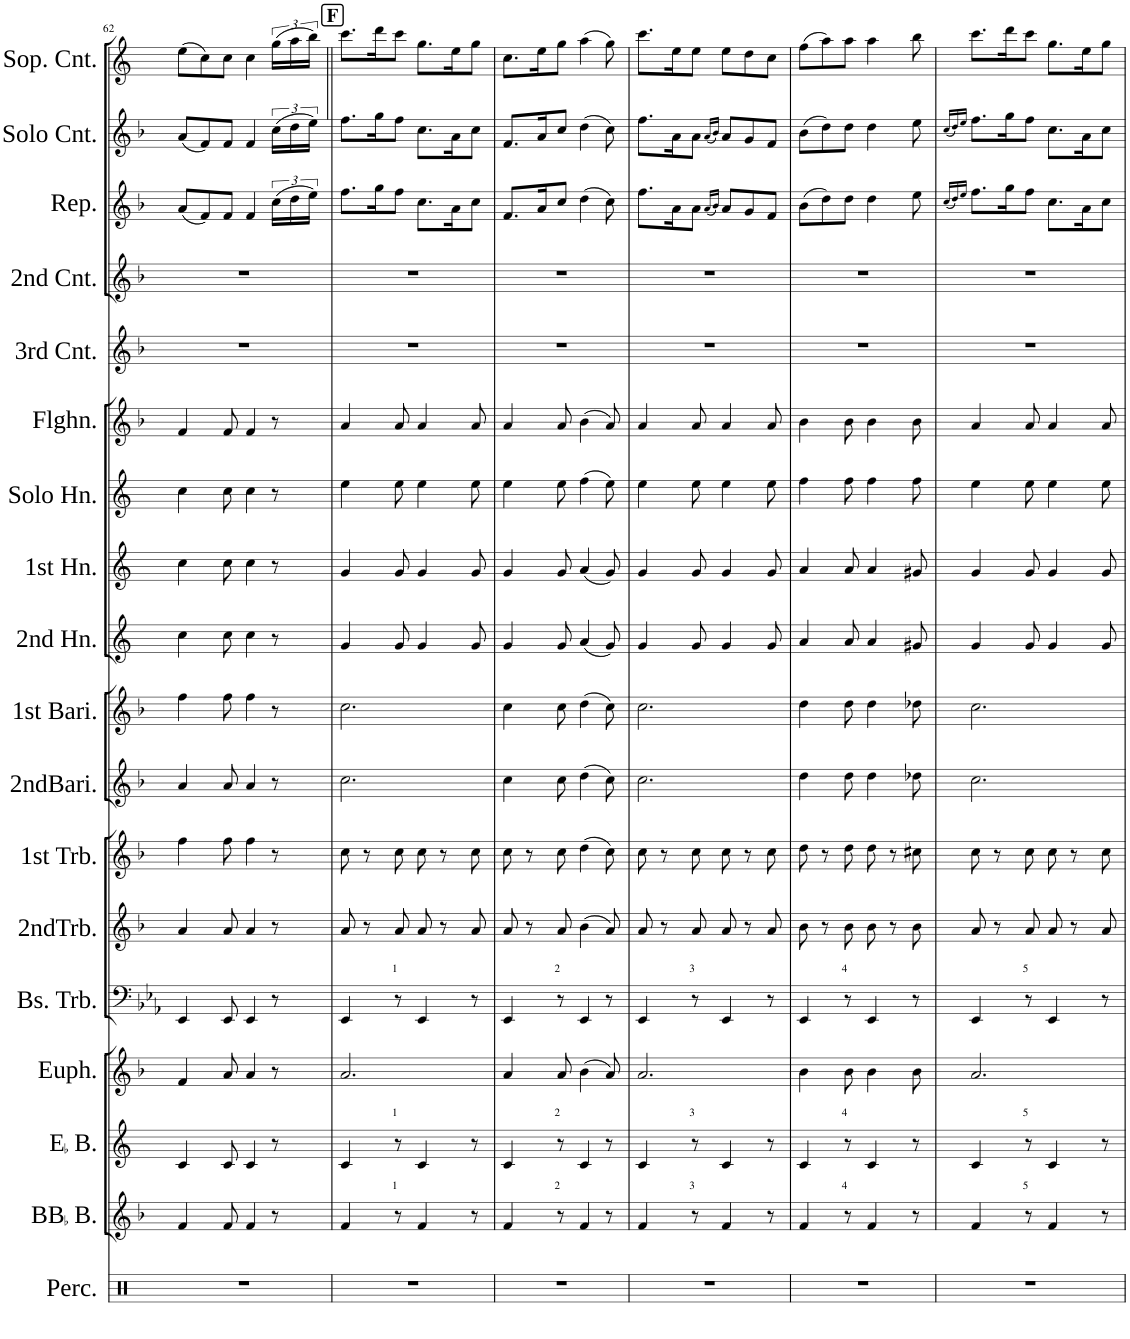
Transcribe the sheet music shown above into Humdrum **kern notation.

**kern	**kern	**kern	**kern	**kern	**kern	**kern	**kern	**kern	**kern	**kern	**kern	**kern	**kern	**kern	**kern	**kern	**kern
*part18	*part17	*part16	*part15	*part14	*part13	*part12	*part11	*part10	*part9	*part8	*part7	*part6	*part5	*part4	*part3	*part2	*part1
*staff18	*staff17	*staff16	*staff15	*staff14	*staff13	*staff12	*staff11	*staff10	*staff9	*staff8	*staff7	*staff6	*staff5	*staff4	*staff3	*staff2	*staff1
*I"Percussion	*I"BBaccidentalFlat Bass	*I"EaccidentalFlat Bass	*I"Euphonium	*I"Bass Trombone	*I"2nd Trombone	*I"1st Trombone	*I"2nd Baritone	*I"1st Baritone	*I"2nd Horn	*I"1st Horn	*I"Solo Horn	*I"Flugel Horn	*I"3rd Cornet	*I"2nd Cornet	*I"Repiano	*I"Solo Cornet	*I"Soprano Cornet
*I'Perc.	*I'BBaccidentalFlat B.	*I'EaccidentalFlat B.	*I'Euph.	*I'Bs. Trb.	*I'2ndTrb.	*I'1st Trb.	*I'2ndBari.	*I'1st Bari.	*I'2nd Hn.	*I'1st Hn.	*I'Solo Hn.	*I'Flghn.	*I'3rd Cnt.	*I'2nd Cnt.	*I'Rep.	*I'Solo Cnt.	*I'Sop. Cnt.
!!LO:PB:g=z
*clefX	*clefG2	*clefG2	*clefG2	*clefF4	*clefG2	*clefG2	*clefG2	*clefG2	*clefG2	*clefG2	*clefG2	*clefG2	*clefG2	*clefG2	*clefG2	*clefG2	*clefG2
*	*Trd15c26	*Trd12c21	*Trd8c14	*	*Trd8c14	*Trd8c14	*Trd8c14	*Trd8c14	*Trd5c9	*Trd5c9	*Trd5c9	*Trd1c2	*Trd1c2	*Trd1c2	*Trd1c2	*Trd1c2	*Trd-2c-3
*k[]	*k[b-]	*k[]	*k[b-]	*k[b-e-a-]	*k[b-]	*k[b-]	*k[b-]	*k[b-]	*k[]	*k[]	*k[]	*k[b-]	*k[b-]	*k[b-]	*k[b-]	*k[b-]	*k[]
*M6/8	*M6/8	*M6/8	*M6/8	*M6/8	*M6/8	*M6/8	*M6/8	*M6/8	*M6/8	*M6/8	*M6/8	*M6/8	*M6/8	*M6/8	*M6/8	*M6/8	*M6/8
=62	=62	=62	=62	=62	=62	=62	=62	=62	=62	=62	=62	=62	=62	=62	=62	=62	=62
2.r	4f/	4c/	4f/	4EE-/	4a/	4ff\	4a/	4ff\	4cc\	4cc\	4cc\	4f/	2.r	2.r	(8a/L	(8a/L	(8ee\L
.	.	.	.	.	.	.	.	.	.	.	.	.	.	.	8f/)	8f/)	8cc\)
.	8f/	8c/	8a/	8EE-/	8a/	8ff\	8a/	8ff\	8cc\	8cc\	8cc\	8f/	.	.	8f/J	8f/J	8cc\J
.	4f/	4c/	4a/	4EE-/	4a/	4ff\	4a/	4ff\	4cc\	4cc\	4cc\	4f/	.	.	4f/	4f/	4cc\
.	8r	8r	8r	8r	8r	8r	8r	8r	8r	8r	8r	8r	.	.	(24cc\LL	(24cc\LL	(24gg\LL
.	.	.	.	.	.	.	.	.	.	.	.	.	.	.	24dd\	24dd\	24aa\
.	.	.	.	.	.	.	.	.	.	.	.	.	.	.	24ee\JJ)	24ee\JJ)	24bb\JJ)
!!LO:REH:place=s1:a:B:cj:fs=14:t=F
=63||	=63||	=63||	=63||	=63||	=63||	=63||	=63||	=63||	=63||	=63||	=63||	=63||	=63||	=63||	=63||	=63||	=63||
2.r	4f/	4c/	2.a/	4EE-/	8a/	8cc\	2.cc\	2.cc\	4g/	4g/	4ee\	4a/	2.r	2.r	8.ff\L	8.ff\L	8.ccc\L
.	.	.	.	.	8r	8r	.	.	.	.	.	.	.	.	.	.	.
.	.	.	.	.	.	.	.	.	.	.	.	.	.	.	16gg\K	16gg\K	16ddd\K
!	!	!	!	!LO:TX:a:t=1	!	!	!	!	!	!	!	!	!	!	!	!	!
!	!	!LO:TX:a:t=1	!	!	!	!	!	!	!	!	!	!	!	!	!	!	!
!	!LO:TX:a:t=1	!	!	!	!	!	!	!	!	!	!	!	!	!	!	!	!
.	8r	8r	.	8r	8a/	8cc\	.	.	8g/	8g/	8ee\	8a/	.	.	8ff\J	8ff\J	8ccc\J
.	4f/	4c/	.	4EE-/	8a/	8cc\	.	.	4g/	4g/	4ee\	4a/	.	.	8.cc\L	8.cc\L	8.gg\L
.	.	.	.	.	8r	8r	.	.	.	.	.	.	.	.	.	.	.
.	.	.	.	.	.	.	.	.	.	.	.	.	.	.	16a\K	16a\K	16ee\K
.	8r	8r	.	8r	8a/	8cc\	.	.	8g/	8g/	8ee\	8a/	.	.	8cc\J	8cc\J	8gg\J
=64	=64	=64	=64	=64	=64	=64	=64	=64	=64	=64	=64	=64	=64	=64	=64	=64	=64
2.r	4f/	4c/	4a/	4EE-/	8a/	8cc\	4cc\	4cc\	4g/	4g/	4ee\	4a/	2.r	2.r	8.f/L	8.f/L	8.cc\L
.	.	.	.	.	8r	8r	.	.	.	.	.	.	.	.	.	.	.
.	.	.	.	.	.	.	.	.	.	.	.	.	.	.	16a/K	16a/K	16ee\K
!	!	!	!	!LO:TX:a:t=2	!	!	!	!	!	!	!	!	!	!	!	!	!
!	!	!LO:TX:a:t=2	!	!	!	!	!	!	!	!	!	!	!	!	!	!	!
!	!LO:TX:a:t=2	!	!	!	!	!	!	!	!	!	!	!	!	!	!	!	!
.	8r	8r	8a/	8r	8a/	8cc\	8cc\	8cc\	8g/	8g/	8ee\	8a/	.	.	8cc/J	8cc/J	8gg\J
.	4f/	4c/	(4b-\	4EE-/	(4b-\	(4dd\	(4dd\	(4dd\	(4a/	(4a/	(4ff\	(4b-\	.	.	(4dd\	(4dd\	(4aa\
.	8r	8r	8a/)	8r	8a/)	8cc\)	8cc\)	8cc\)	8g/)	8g/)	8ee\)	8a/)	.	.	8cc\)	8cc\)	8gg\)
=65	=65	=65	=65	=65	=65	=65	=65	=65	=65	=65	=65	=65	=65	=65	=65	=65	=65
2.r	4f/	4c/	2.a/	4EE-/	8a/	8cc\	2.cc\	2.cc\	4g/	4g/	4ee\	4a/	2.r	2.r	8.ff\L	8.ff\L	8.ccc\L
.	.	.	.	.	8r	8r	.	.	.	.	.	.	.	.	.	.	.
.	.	.	.	.	.	.	.	.	.	.	.	.	.	.	16a\K	16a\K	16ee\K
!	!	!	!	!LO:TX:a:t=3	!	!	!	!	!	!	!	!	!	!	!	!	!
!	!	!LO:TX:a:t=3	!	!	!	!	!	!	!	!	!	!	!	!	!	!	!
!	!LO:TX:a:t=3	!	!	!	!	!	!	!	!	!	!	!	!	!	!	!	!
.	8r	8r	.	8r	8a/	8cc\	.	.	8g/	8g/	8ee\	8a/	.	.	8a\J	8a\J	8ee\J
.	.	.	.	.	.	.	.	.	.	.	.	.	.	.	(16qa/LL	(16qa/LL	.
.	.	.	.	.	.	.	.	.	.	.	.	.	.	.	16qb-/JJ)	16qb-/JJ)	.
.	4f/	4c/	.	4EE-/	8a/	8cc\	.	.	4g/	4g/	4ee\	4a/	.	.	8a/L	8a/L	8ee\L
.	.	.	.	.	8r	8r	.	.	.	.	.	.	.	.	8g/	8g/	8dd\
.	8r	8r	.	8r	8a/	8cc\	.	.	8g/	8g/	8ee\	8a/	.	.	8f/J	8f/J	8cc\J
=66	=66	=66	=66	=66	=66	=66	=66	=66	=66	=66	=66	=66	=66	=66	=66	=66	=66
2.r	4f/	4c/	4b-\	4EE-/	8b-\	8dd\	4dd\	4dd\	4a/	4a/	4ff\	4b-\	2.r	2.r	(8b-\L	(8b-\L	(8ff\L
.	.	.	.	.	8r	8r	.	.	.	.	.	.	.	.	8dd\)	8dd\)	8aa\)
!	!	!	!	!LO:TX:a:t=4	!	!	!	!	!	!	!	!	!	!	!	!	!
!	!	!LO:TX:a:t=4	!	!	!	!	!	!	!	!	!	!	!	!	!	!	!
!	!LO:TX:a:t=4	!	!	!	!	!	!	!	!	!	!	!	!	!	!	!	!
.	8r	8r	8b-\	8r	8b-\	8dd\	8dd\	8dd\	8a/	8a/	8ff\	8b-\	.	.	8dd\J	8dd\J	8aa\J
.	4f/	4c/	4b-\	4EE-/	8b-\	8dd\	4dd\	4dd\	4a/	4a/	4ff\	4b-\	.	.	4dd\	4dd\	4aa\
.	.	.	.	.	8r	8r	.	.	.	.	.	.	.	.	.	.	.
.	8r	8r	8b-\	8r	8b-\	8cc#X\	8dd-X\	8dd-X\	8g#X/	8g#X/	8ff\	8b-\	.	.	8ee\	8ee\	8bb\
=67	=67	=67	=67	=67	=67	=67	=67	=67	=67	=67	=67	=67	=67	=67	=67	=67	=67
.	.	.	.	.	.	.	.	.	.	.	.	.	.	.	(16qcc/LL	(16qcc/LL	.
.	.	.	.	.	.	.	.	.	.	.	.	.	.	.	16qdd/)	16qdd/)	.
.	.	.	.	.	.	.	.	.	.	.	.	.	.	.	16qee/JJ	16qee/JJ	.
2.r	4f/	4c/	2.a/	4EE-/	8a/	8cc\	2.cc\	2.cc\	4g/	4g/	4ee\	4a/	2.r	2.r	8.ff\L	8.ff\L	8.ccc\L
.	.	.	.	.	8r	8r	.	.	.	.	.	.	.	.	.	.	.
.	.	.	.	.	.	.	.	.	.	.	.	.	.	.	16gg\K	16gg\K	16ddd\K
!	!	!	!	!LO:TX:a:t=5	!	!	!	!	!	!	!	!	!	!	!	!	!
!	!	!LO:TX:a:t=5	!	!	!	!	!	!	!	!	!	!	!	!	!	!	!
!	!LO:TX:a:t=5	!	!	!	!	!	!	!	!	!	!	!	!	!	!	!	!
.	8r	8r	.	8r	8a/	8cc\	.	.	8g/	8g/	8ee\	8a/	.	.	8ff\J	8ff\J	8ccc\J
.	4f/	4c/	.	4EE-/	8a/	8cc\	.	.	4g/	4g/	4ee\	4a/	.	.	8.cc\L	8.cc\L	8.gg\L
.	.	.	.	.	8r	8r	.	.	.	.	.	.	.	.	.	.	.
.	.	.	.	.	.	.	.	.	.	.	.	.	.	.	16a\K	16a\K	16ee\K
.	8r	8r	.	8r	8a/	8cc\	.	.	8g/	8g/	8ee\	8a/	.	.	8cc\J	8cc\J	8gg\J
=	=	=	=	=	=	=	=	=	=	=	=	=	=	=	=	=	=
*-	*-	*-	*-	*-	*-	*-	*-	*-	*-	*-	*-	*-	*-	*-	*-	*-	*-
